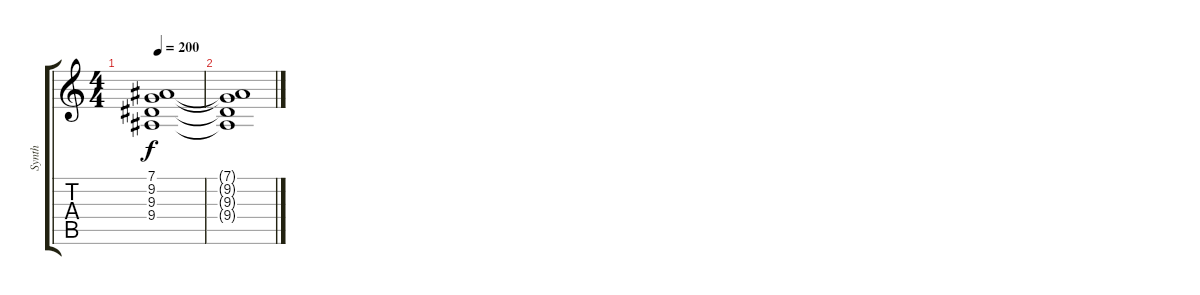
\track ("Synth" "Synth") {instrument stringensemble1}
\staff {score tabs}
\tuning (Eb4 Bb3 Gb3 Db3 Ab2 Eb2) {hide}
\ts (4 4)
\tempo 200
\clef g2
\ks c
(7.1 9.2 9.3 9.4).1{dy f} |
(7.1{t} 9.2{t} 9.3{t} 9.4{t}).1
